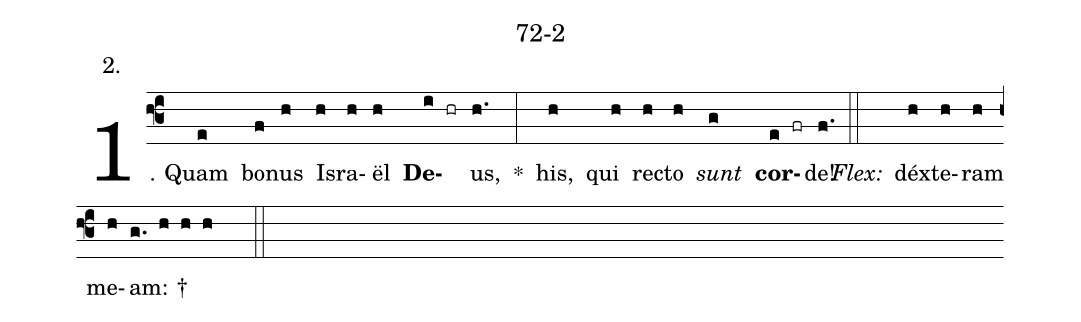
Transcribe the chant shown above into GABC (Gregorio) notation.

name: 72-2;
annotation: 2.;
%%
(f3)1. Quam(e) bo(f)nus(h) Is(h)ra(h)ël(h) <b>De</b>(i hr)us,(h.) *(:) his,(h) qui(h) rec(h)to(h) <i>sunt</i>(g) <b>cor</b>(e fr)de!(f.) (::)
<i>Flex:</i>()  déx(h)te(h)ram(h) me(h)am: †(g. h h h  ::)
